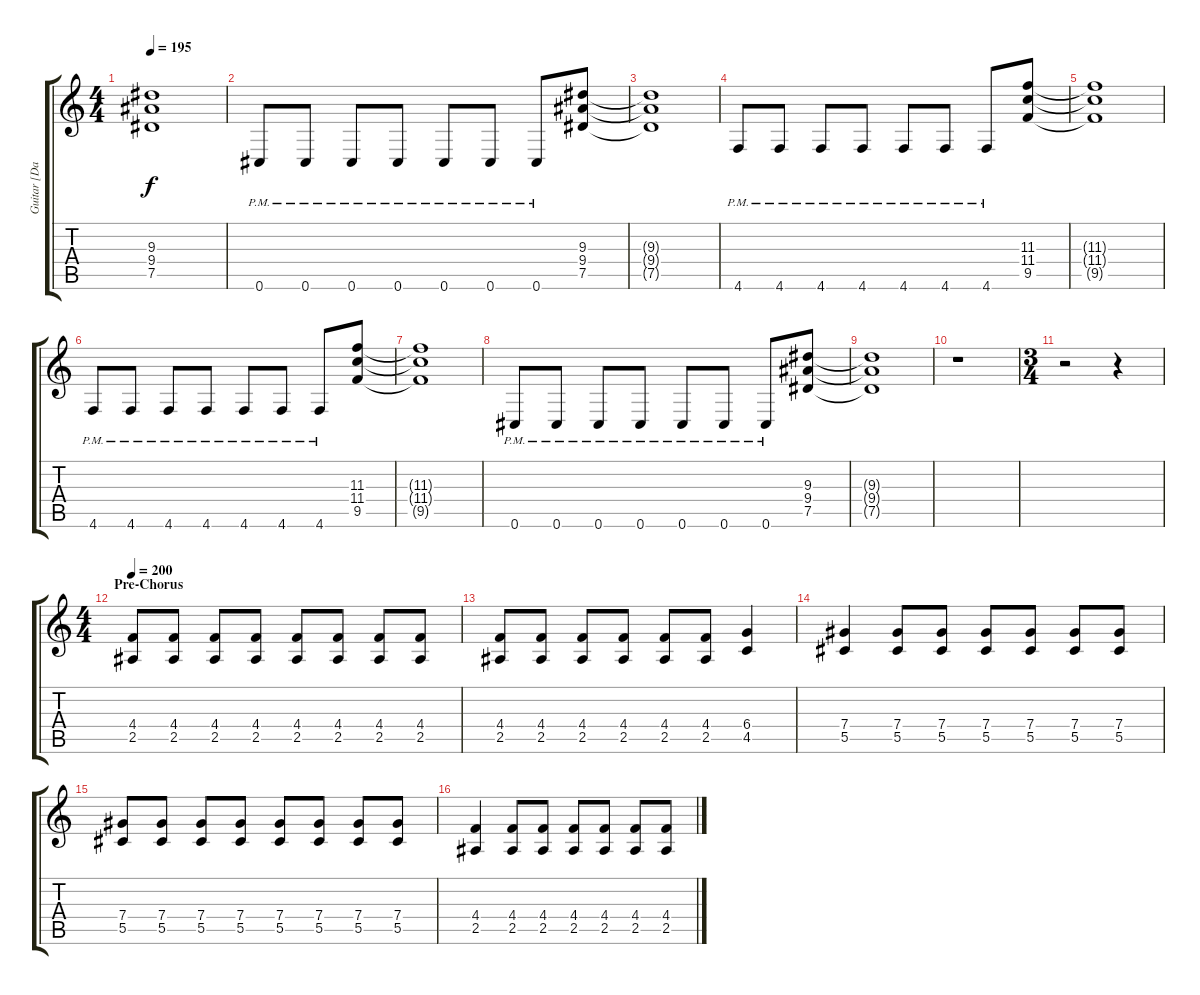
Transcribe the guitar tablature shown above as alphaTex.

\track ("Guitar [Dallas Green]" "Guitar [Da") {instrument overdrivenguitar}
\staff {score tabs}
\tuning (Eb4 Bb3 Gb3 Db3 Ab2 Db2) {hide}
\ts (4 4)
\tempo 195
\clef g2
\ks c
(9.3{t} 9.4{t} 7.5{t}).1{dy f} |
0.6{pm}.8 0.6{pm}.8 0.6{pm}.8 0.6{pm}.8 0.6{pm}.8 0.6{pm}.8 0.6{pm}.8 (9.3 9.4 7.5).8 |
(9.3{t} 9.4{t} 7.5{t}).1 |
4.6{pm}.8 4.6{pm}.8 4.6{pm}.8 4.6{pm}.8 4.6{pm}.8 4.6{pm}.8 4.6{pm}.8 (11.3 11.4 9.5).8 |
(11.3{t} 11.4{t} 9.5{t}).1 |
4.6{pm}.8 4.6{pm}.8 4.6{pm}.8 4.6{pm}.8 4.6{pm}.8 4.6{pm}.8 4.6{pm}.8 (11.3 11.4 9.5).8 |
(11.3{t} 11.4{t} 9.5{t}).1 |
0.6{pm}.8 0.6{pm}.8 0.6{pm}.8 0.6{pm}.8 0.6{pm}.8 0.6{pm}.8 0.6{pm}.8 (9.3 9.4 7.5).8 |
(9.3{t} 9.4{t} 7.5{t}).1 |
r.1 |
\ts (3 4)
r.2 r.4 |
\ts (4 4)
\section ("" "Pre-Chorus")
\tempo 200
(4.4 2.5).8{balance 0} (4.4 2.5).8 (4.4 2.5).8 (4.4 2.5).8 (4.4 2.5).8 (4.4 2.5).8 (4.4 2.5).8 (4.4 2.5).8 |
(4.4 2.5).8 (4.4 2.5).8 (4.4 2.5).8 (4.4 2.5).8 (4.4 2.5).8 (4.4 2.5).8 (6.4 4.5).4 |
(7.4 5.5).4 (7.4 5.5).8 (7.4 5.5).8 (7.4 5.5).8 (7.4 5.5).8 (7.4 5.5).8 (7.4 5.5).8 |
(7.4 5.5).8 (7.4 5.5).8 (7.4 5.5).8 (7.4 5.5).8 (7.4 5.5).8 (7.4 5.5).8 (7.4 5.5).8 (7.4 5.5).8 |
(4.4 2.5).4 (4.4 2.5).8 (4.4 2.5).8 (4.4 2.5).8 (4.4 2.5).8 (4.4 2.5).8 (4.4 2.5).8
